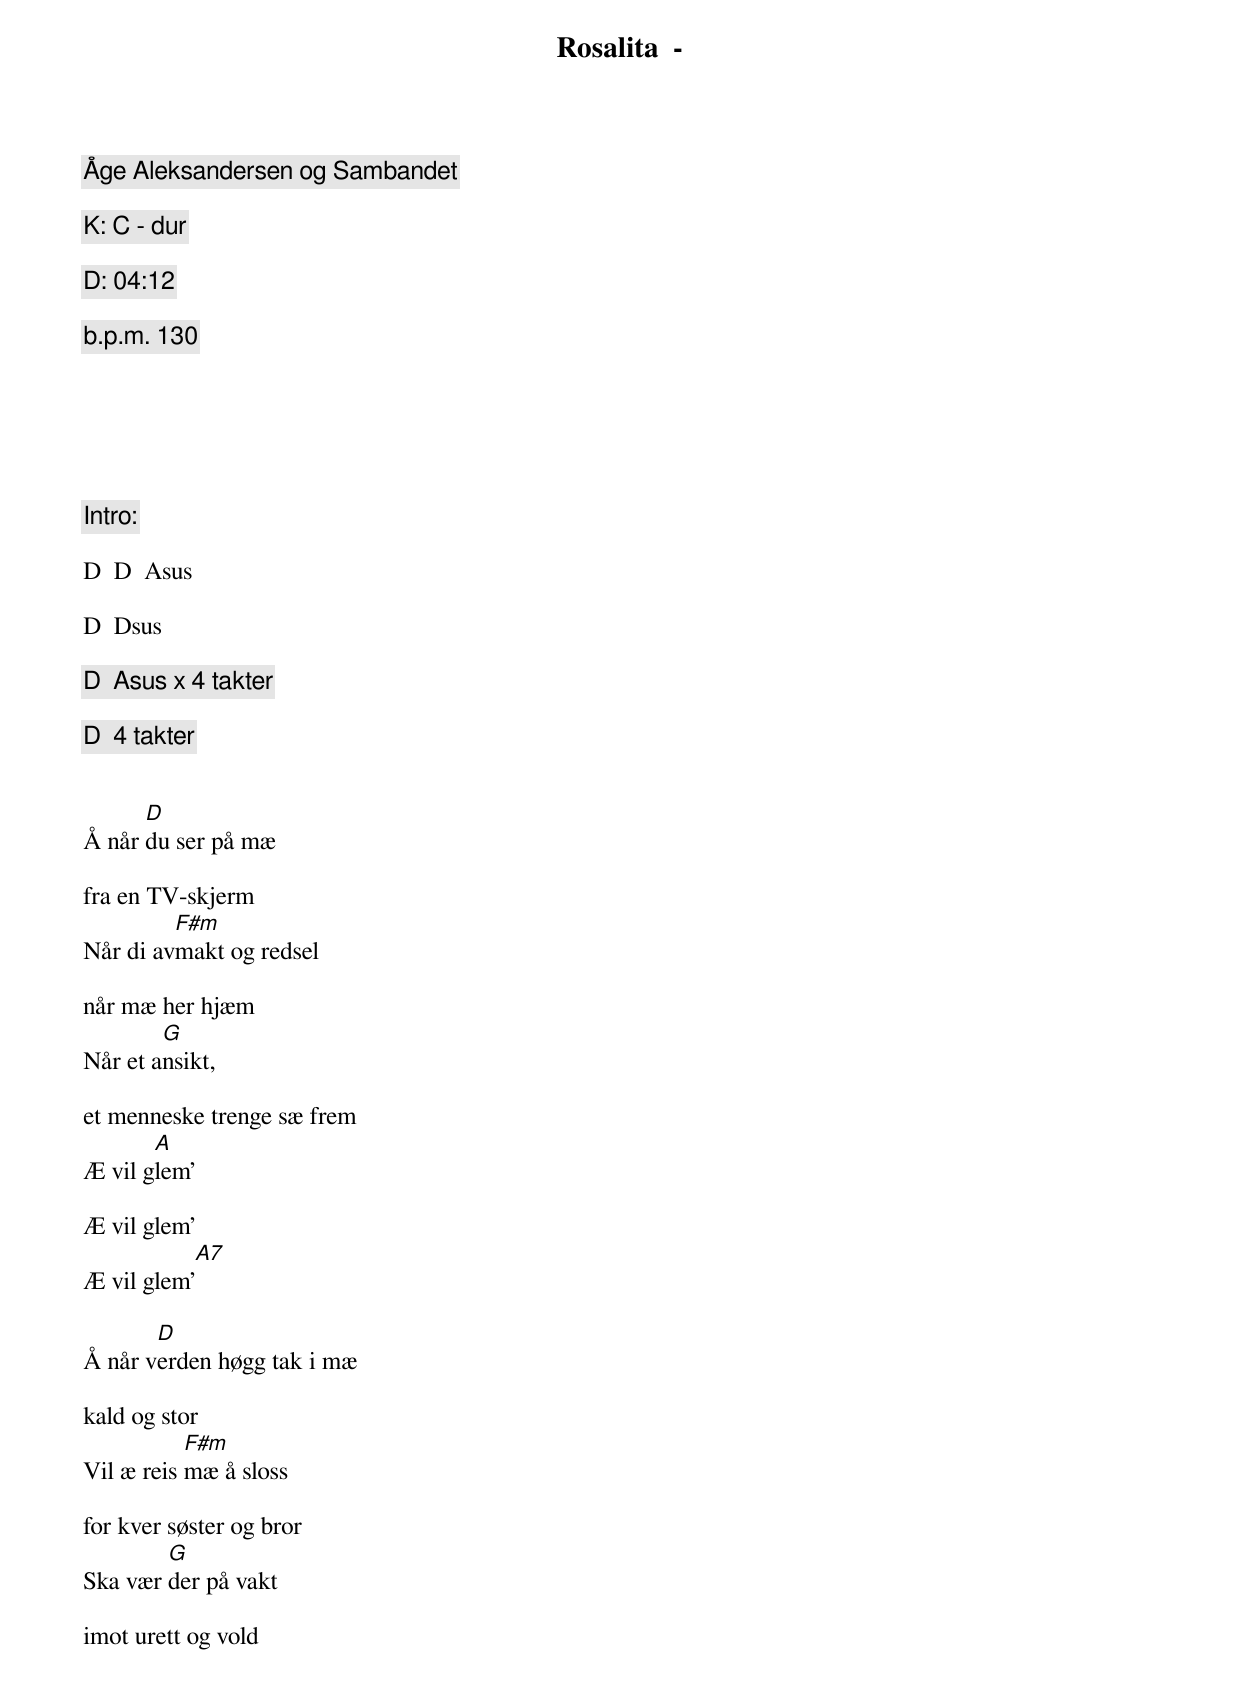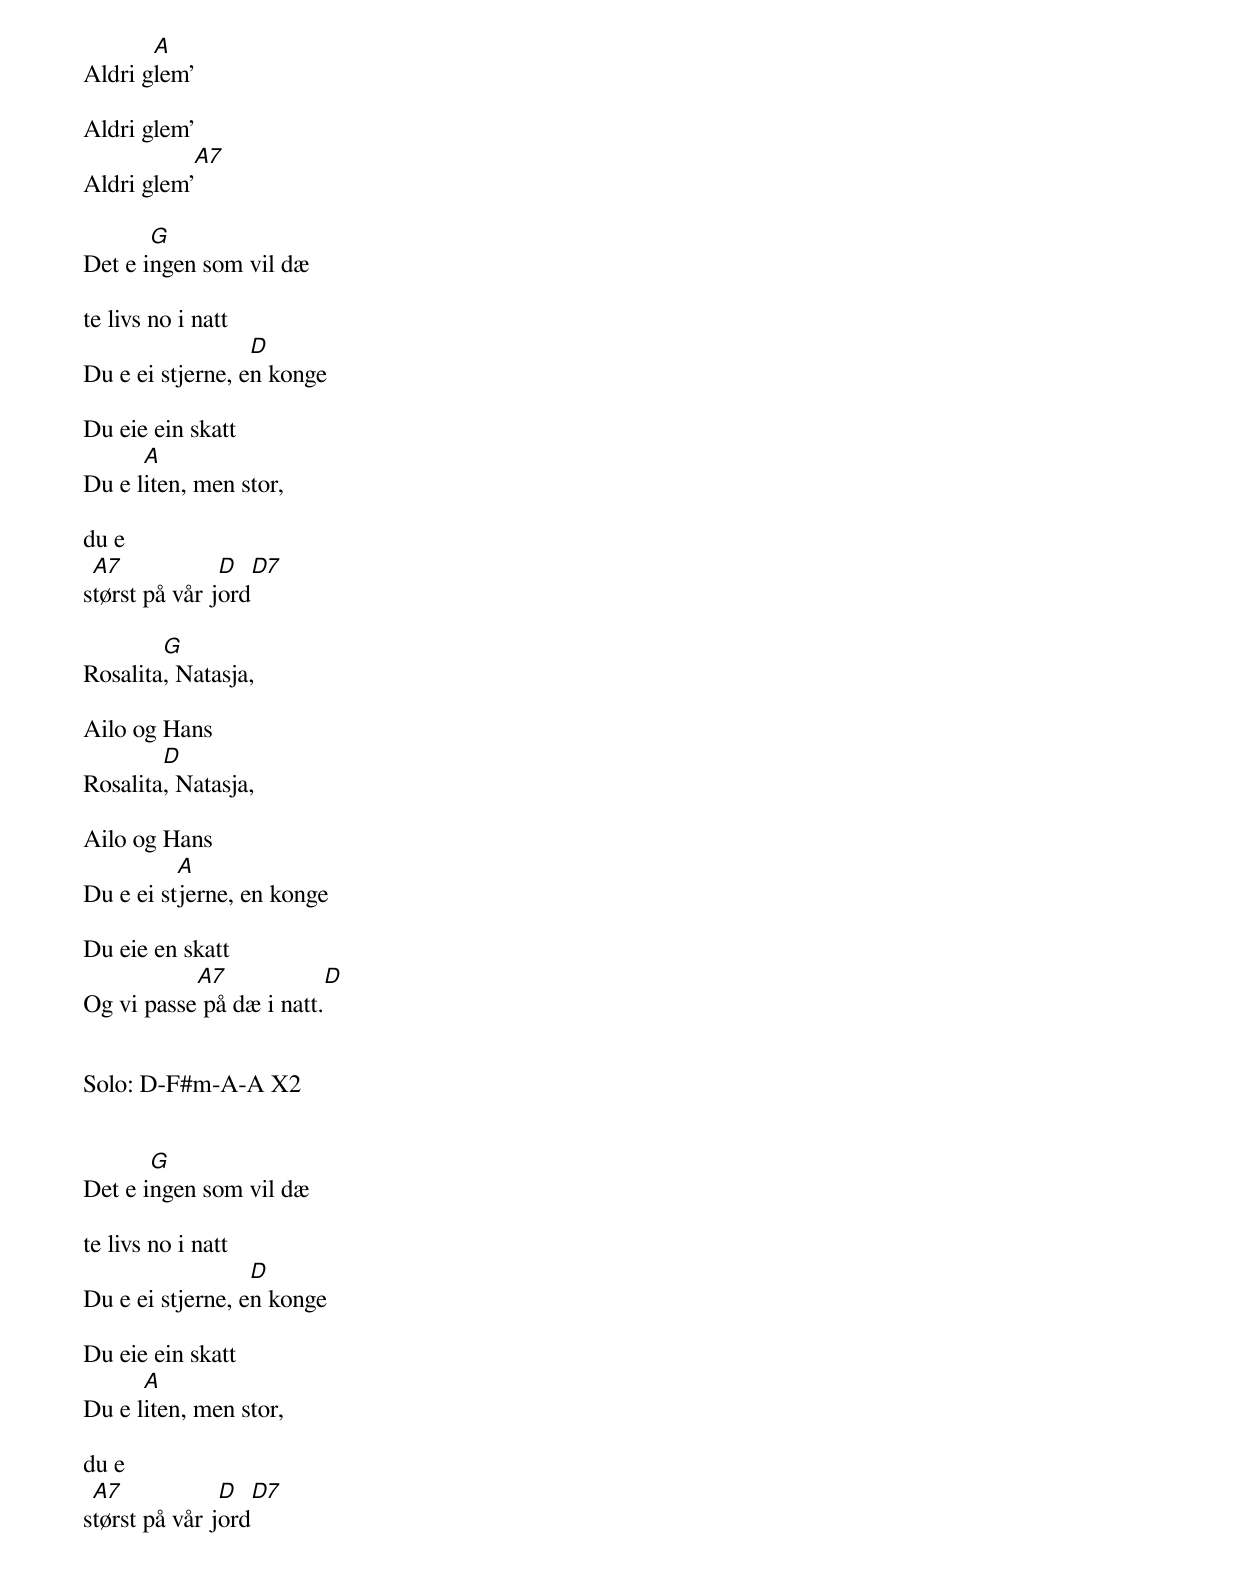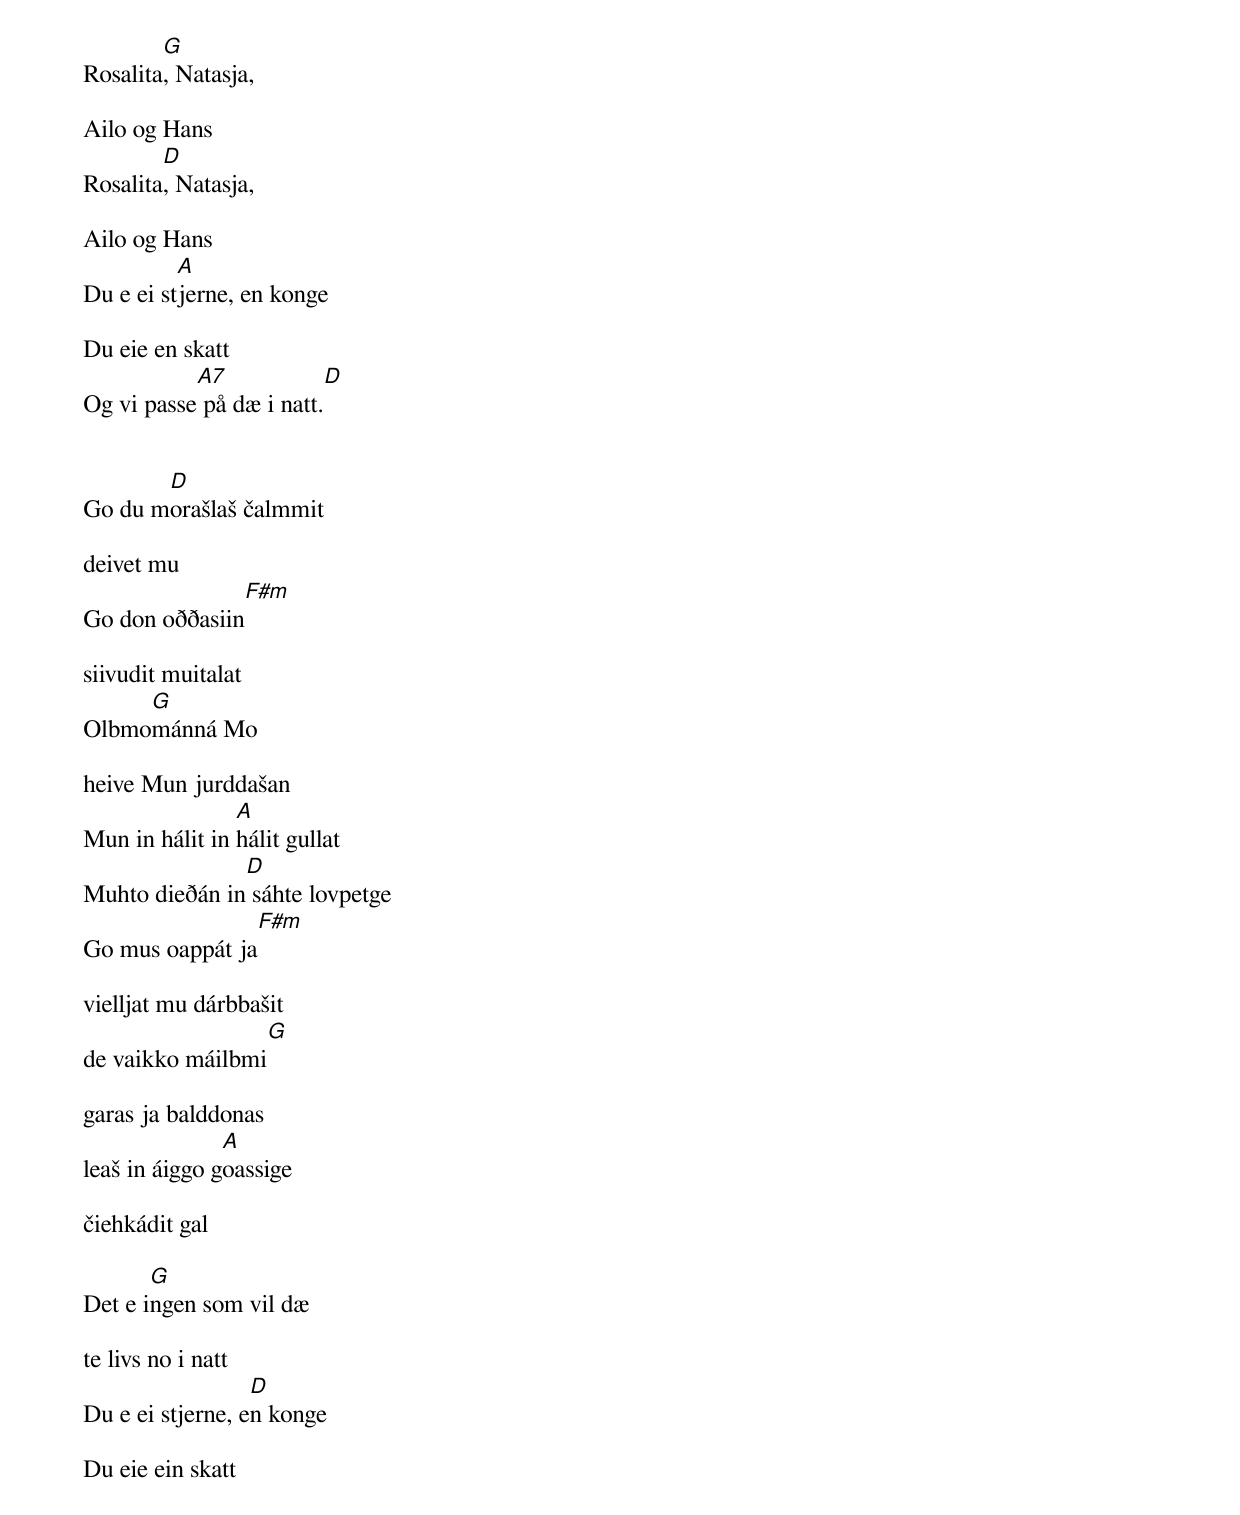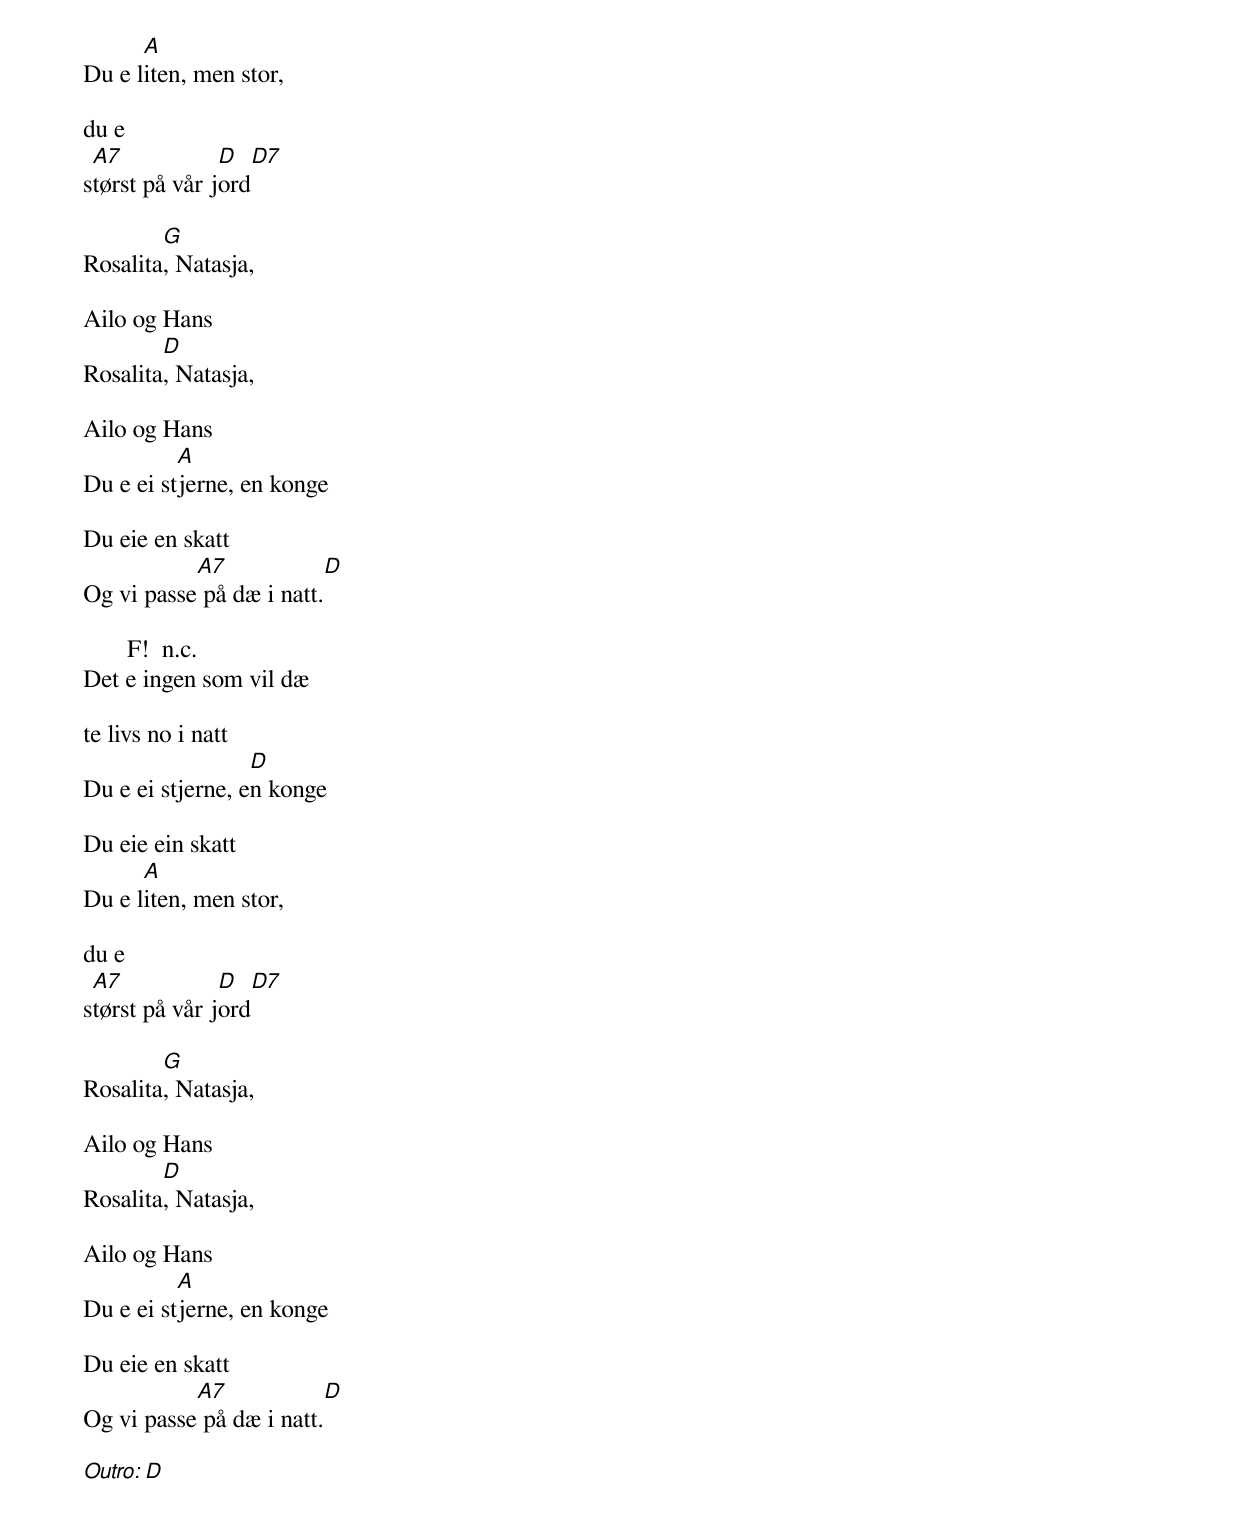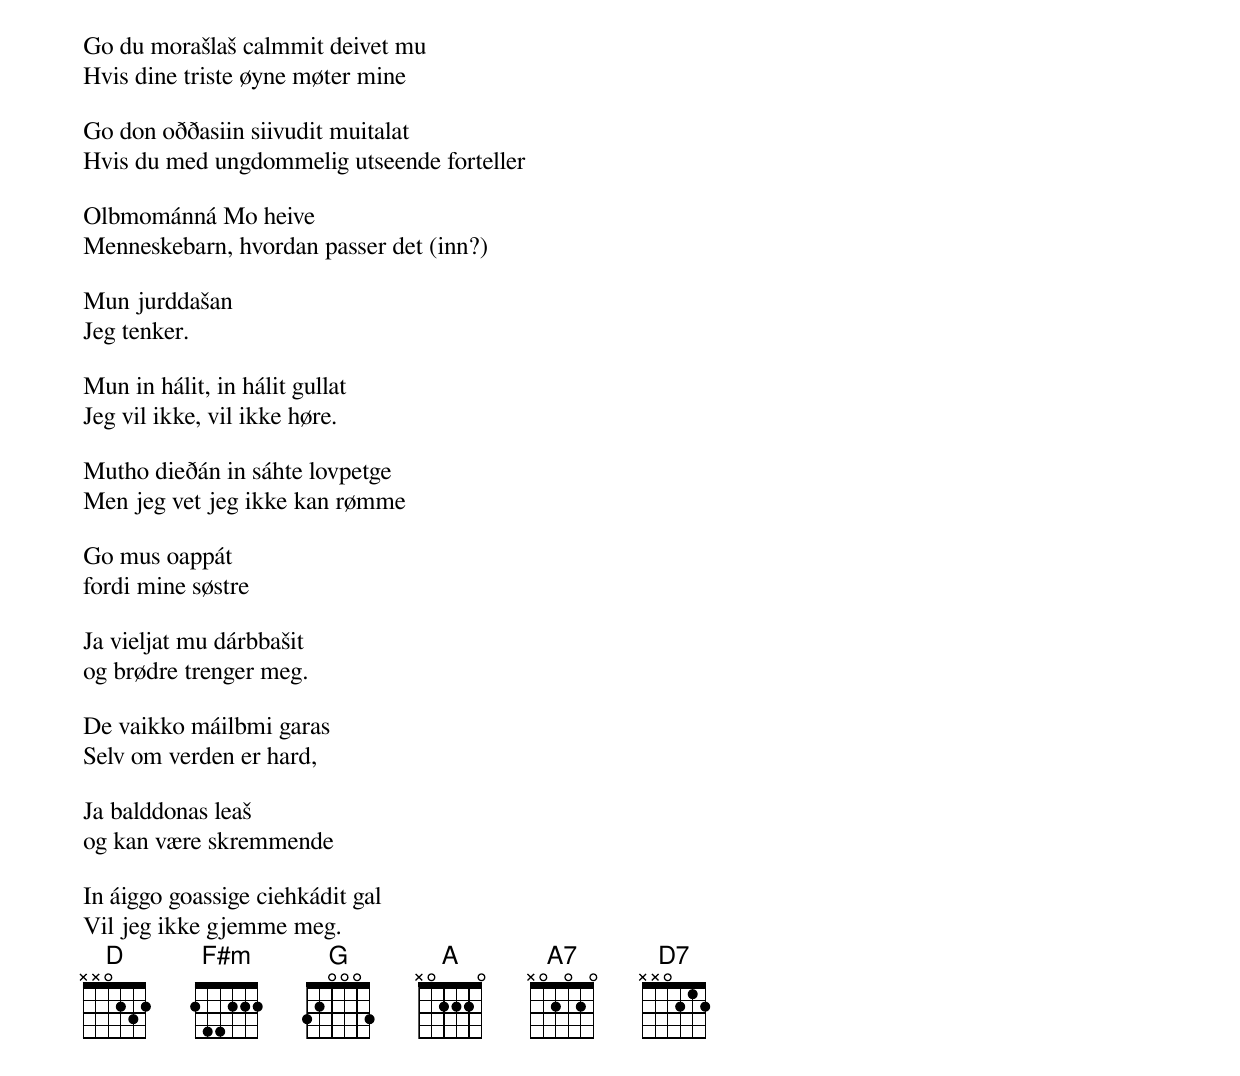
Rosalita  -

Åge Aleksandersen og Sambandet

K: C - dur

D: 04:12

b.p.m. 130






Intro:

D  D  Asus

D  Dsus

D  Asus x 4 takter

D  4 takter


      D
Å når du ser på mæ

fra en TV-skjerm
         F#m
Når di avmakt og redsel

når mæ her hjæm
        G
Når et ansikt,

et menneske trenge sæ frem
       A
Æ vil glem'

Æ vil glem'
	   A7
Æ vil glem'

       D
Å når verden høgg tak i mæ

kald og stor
	   F#m
Vil æ reis mæ å sloss

for kver søster og bror
        G
Ska vær der på vakt

imot urett og vold
       A
Aldri glem'

Aldri glem'
	   A7
Aldri glem'

       G
Det e ingen som vil dæ

te livs no i natt
		  D
Du e ei stjerne, en konge

Du eie ein skatt
      A
Du e liten, men stor,

du e
 A7            D   D7
størst på vår jord

        G
Rosalita, Natasja,

Ailo og Hans
	D
Rosalita, Natasja,

Ailo og Hans
          A
Du e ei stjerne, en konge

Du eie en skatt
	   A7            D
Og vi passe på dæ i natt.


Solo: D-F#m-A-A X2


       G
Det e ingen som vil dæ

te livs no i natt
		  D
Du e ei stjerne, en konge

Du eie ein skatt
      A
Du e liten, men stor,

du e
 A7            D   D7
størst på vår jord

        G
Rosalita, Natasja,

Ailo og Hans
	D
Rosalita, Natasja,

Ailo og Hans
          A
Du e ei stjerne, en konge

Du eie en skatt
	   A7            D
Og vi passe på dæ i natt.


       D
Go du morašlaš čalmmit

deivet mu
		F#m
Go don oððasiin

siivudit muitalat
     G
Olbmománná Mo

heive Mun jurddašan
		A
Mun in hálit in hálit gullat
               D
Muhto dieðán in sáhte lovpetge
		F#m
Go mus oappát ja

vielljat mu dárbbašit
		   G
de vaikko máilbmi

garas ja balddonas
               A
leaš in áiggo goassige

čiehkádit gal

       G
Det e ingen som vil dæ

te livs no i natt
		  D
Du e ei stjerne, en konge

Du eie ein skatt
      A
Du e liten, men stor,

du e
 A7            D   D7
størst på vår jord

        G
Rosalita, Natasja,

Ailo og Hans
	D
Rosalita, Natasja,

Ailo og Hans
          A
Du e ei stjerne, en konge

Du eie en skatt
	   A7            D
Og vi passe på dæ i natt.

       F!  n.c.
Det e ingen som vil dæ

te livs no i natt
		  D
Du e ei stjerne, en konge

Du eie ein skatt
      A
Du e liten, men stor,

du e
 A7            D   D7
størst på vår jord

        G
Rosalita, Natasja,

Ailo og Hans
	D
Rosalita, Natasja,

Ailo og Hans
          A
Du e ei stjerne, en konge

Du eie en skatt
	   A7            D
Og vi passe på dæ i natt.

Outro: D


Go du morašlaš calmmit deivet mu
Hvis dine triste øyne møter mine

Go don oððasiin siivudit muitalat
Hvis du med ungdommelig utseende forteller

Olbmománná Mo heive
Menneskebarn, hvordan passer det (inn?)

Mun jurddašan
Jeg tenker.

Mun in hálit, in hálit gullat
Jeg vil ikke, vil ikke høre.

Mutho dieðán in sáhte lovpetge
Men jeg vet jeg ikke kan rømme

Go mus oappát
fordi mine søstre

Ja vieljat mu dárbbašit
og brødre trenger meg.

De vaikko máilbmi garas
Selv om verden er hard,

Ja balddonas leaš
og kan være skremmende

In áiggo goassige ciehkádit gal
Vil jeg ikke gjemme meg.
